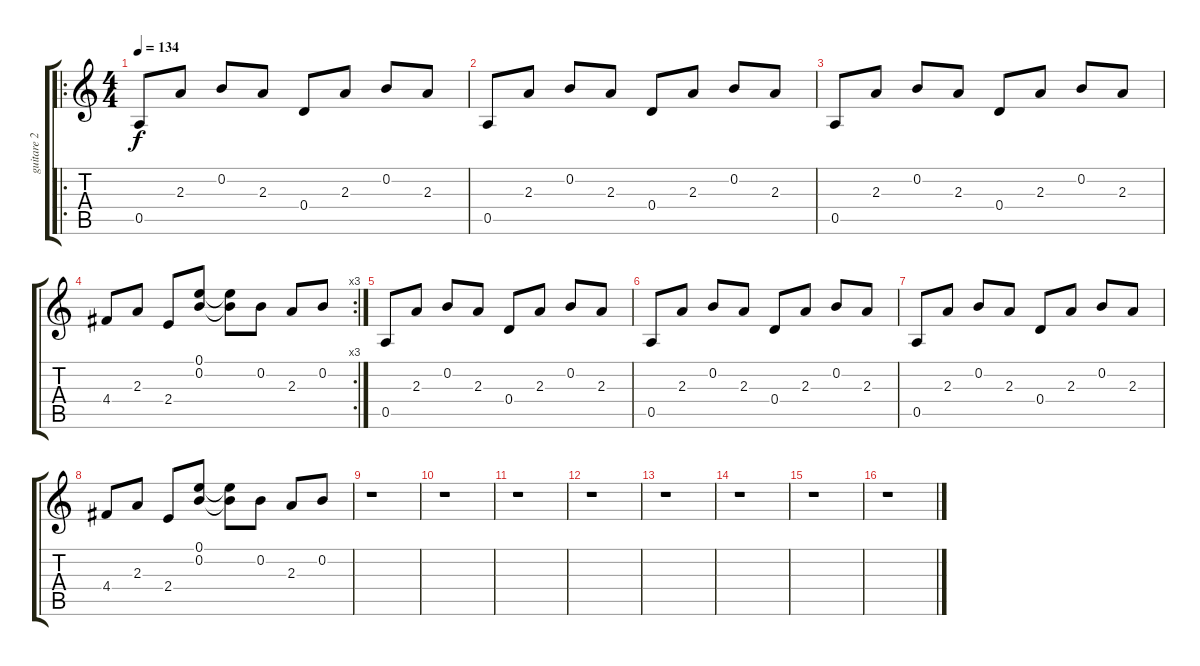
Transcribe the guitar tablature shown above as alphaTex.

\track ("guitare 2 (clean)" "guitare 2 ") {instrument overdrivenguitar}
\staff {score tabs}
\tuning (E4 B3 G3 D3 A2 E2) {hide}
\ro
\ts (4 4)
\tempo 134
\clef g2
\ks c
0.5.8{dy f} 2.3.8 0.2.8 2.3.8 0.4.8 2.3.8 0.2.8 2.3.8 |
0.5.8 2.3.8 0.2.8 2.3.8 0.4.8 2.3.8 0.2.8 2.3.8 |
0.5.8 2.3.8 0.2.8 2.3.8 0.4.8 2.3.8 0.2.8 2.3.8 |
\rc 3
4.4.8 2.3.8 2.4.8 (0.1 0.2).8 (0.1{t} 0.2{t}).8 0.2.8 2.3.8 0.2.8 |
0.5.8 2.3.8 0.2.8 2.3.8 0.4.8 2.3.8 0.2.8 2.3.8 |
0.5.8 2.3.8 0.2.8 2.3.8 0.4.8 2.3.8 0.2.8 2.3.8 |
0.5.8 2.3.8 0.2.8 2.3.8 0.4.8 2.3.8 0.2.8 2.3.8 |
4.4.8 2.3.8 2.4.8 (0.1 0.2).8 (0.1{t} 0.2{t}).8 0.2.8 2.3.8 0.2.8 |
r.1 |
r.1 |
r.1 |
r.1 |
r.1 |
r.1 |
r.1 |
r.1
